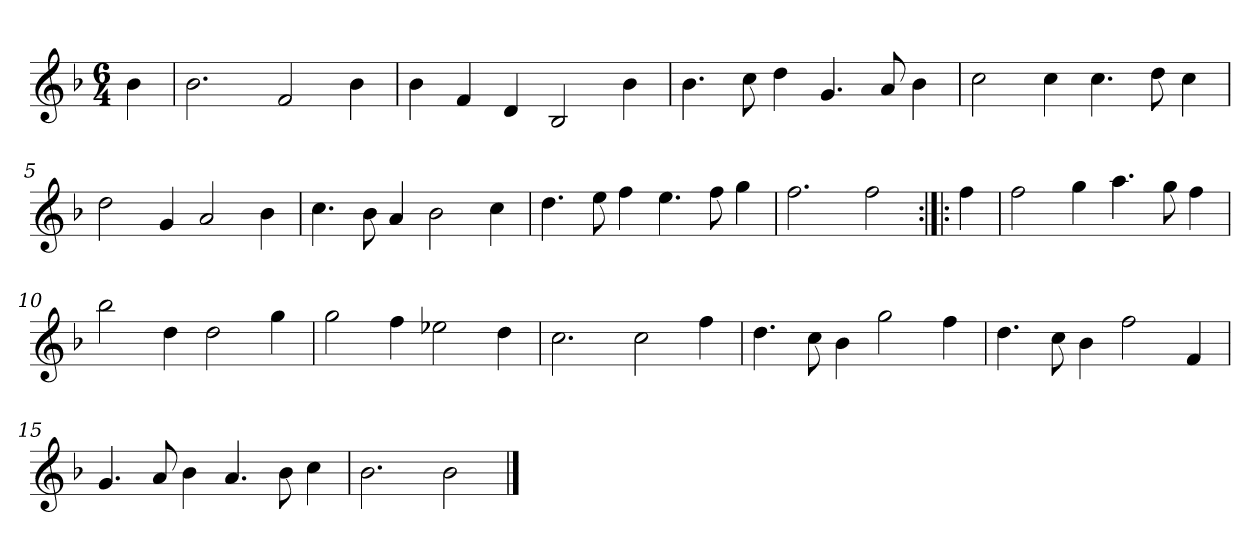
**kern
*part1
*staff1
*clefG2
*k[b-]
*F:
*M6/4
*MM120
=
4b-
=1
2.b-
2f
4b-
=2
4b-
4f
4d
2B-
4b-
=3
4.b-
8cc
4dd
4.g
8a
4b-
=4
2cc
4cc
4.cc
8dd
4cc
=5
2dd
4g
2a
4b-
=6
4.cc
8b-
4a
2b-
4cc
=7
4.dd
8ee
4ff
4.ee
8ff
4gg
=8
2.ff
2ff
=:|!|:
4ff
=9
2ff
4gg
4.aa
8gg
4ff
=10
2bb-
4dd
2dd
4gg
=11
2gg
4ff
2ee-X
4dd
=12
2.cc
2cc
4ff
=13
4.dd
8cc
4b-
2gg
4ff
=14
4.dd
8cc
4b-
2ff
4f
=15
4.g
8a
4b-
4.a
8b-
4cc
=16
2.b-
2b-
==
*-
